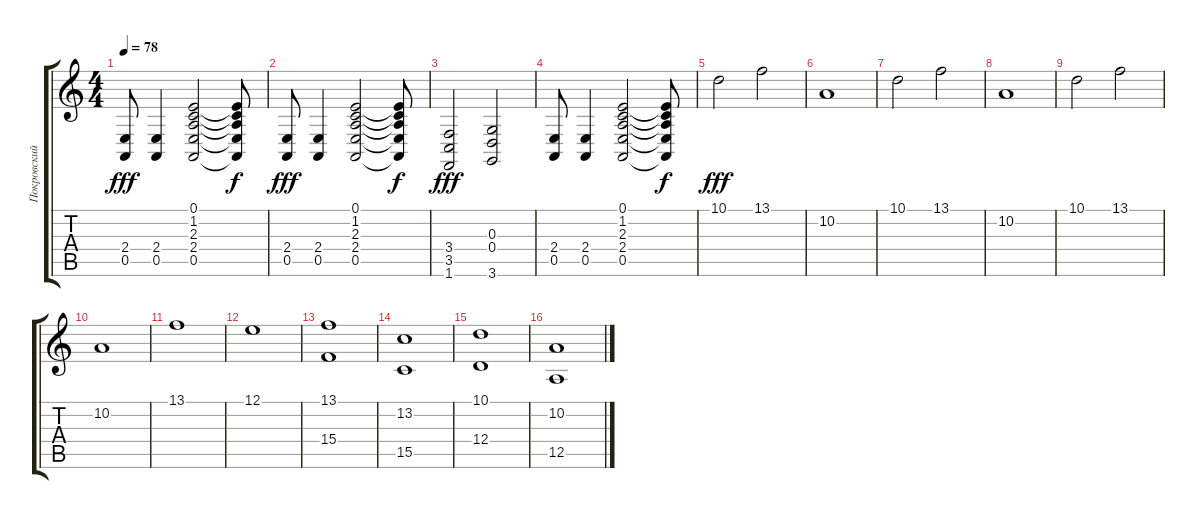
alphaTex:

\track ("Покровский" "Покровский") {instrument stringensemble1}
\staff {score tabs}
\tuning (E4 B3 G3 D3 A2 E2) {hide}
\ts (4 4)
\tempo 78
\clef g2
\ks c
(2.4 0.5).8{dy fff} (2.4 0.5).4 (0.1 1.2 2.3 2.4 0.5).2 (0.1{t} 1.2{t} 2.3{t} 2.4{t} 0.5{t}).8{dy f} |
(2.4 0.5).8{dy fff} (2.4 0.5).4 (0.1 1.2 2.3 2.4 0.5).2 (0.1{t} 1.2{t} 2.3{t} 2.4{t} 0.5{t}).8{dy f} |
(3.4 3.5 1.6).2{dy fff} (0.3 0.4 3.6).2 |
(2.4 0.5).8 (2.4 0.5).4 (0.1 1.2 2.3 2.4 0.5).2 (0.1{t} 1.2{t} 2.3{t} 2.4{t} 0.5{t}).8{dy f} |
10.1.2{dy fff instrument stringensemble1} 13.1.2 |
10.2.1 |
10.1.2 13.1.2 |
10.2.1 |
10.1.2 13.1.2 |
10.2.1 |
13.1.1 |
12.1.1 |
(13.1 15.4).1 |
(13.2 15.5).1 |
(10.1 12.4).1 |
(10.2 12.5).1
